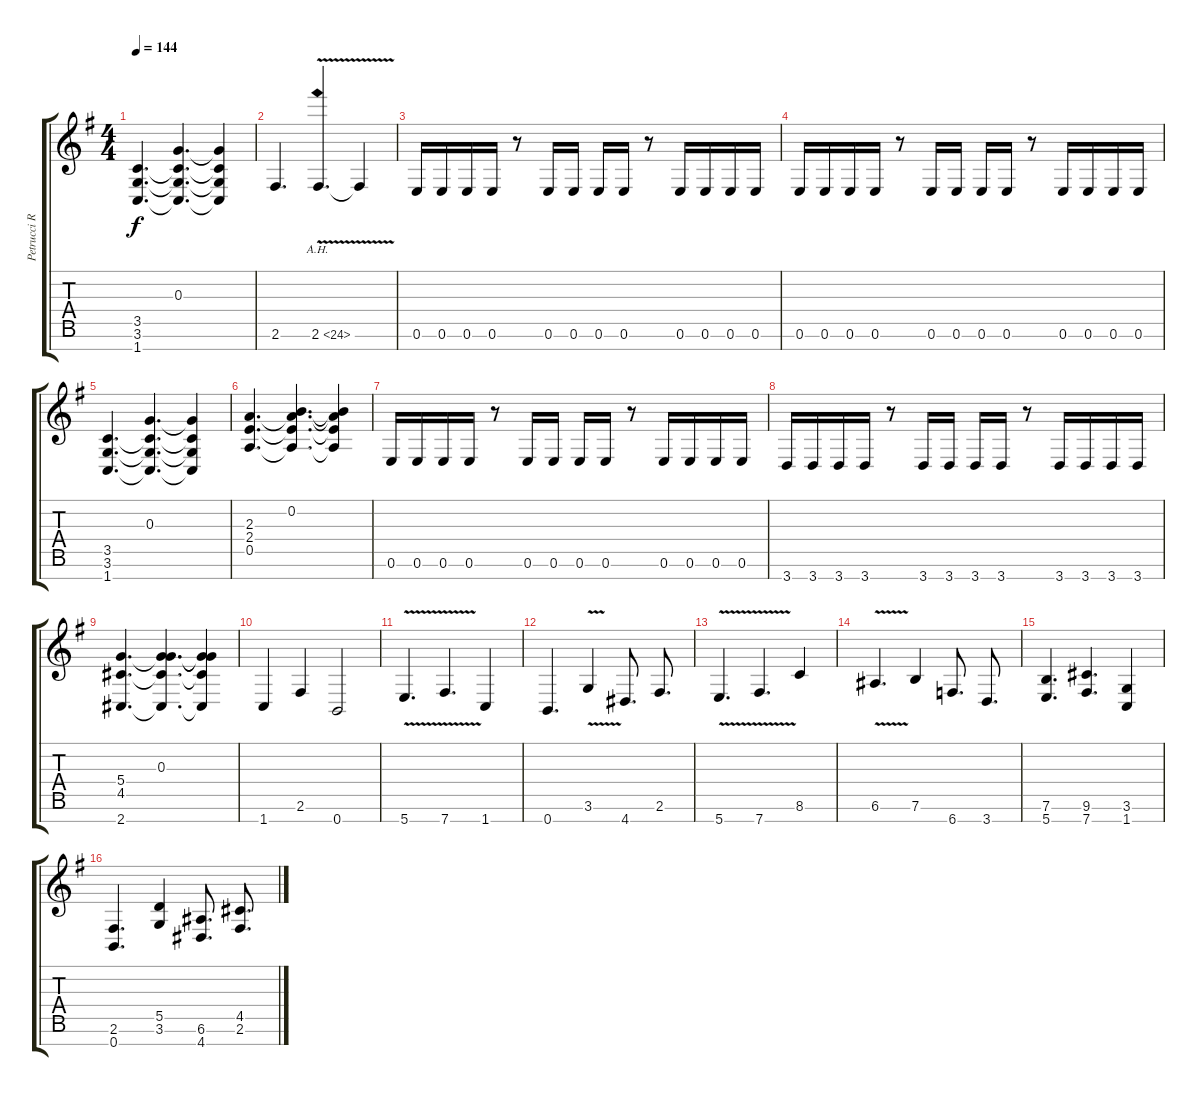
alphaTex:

\track ("Petrucci Rhythm" "Petrucci R") {instrument distortionguitar}
\staff {score tabs}
\tuning (E4 B3 G3 D3 A2 E2 B1) {hide}
\ts (4 4)
\tempo 144
\clef g2
\ks eminor
(3.5 3.6 1.7).4{d dy f} (0.3 3.5{t} 3.6{t} 1.7{t}).4{d} (0.3{t} 3.5{t} 3.6{t} 1.7{t}).4 |
2.6.4{d} 2.6{ah 22 v}.4{d} 2.6{t}.4 |
0.6.16 0.6.16 0.6.16 0.6.16 r.8 0.6.16 0.6.16 0.6.16 0.6.16 r.8 0.6.16 0.6.16 0.6.16 0.6.16 |
0.6.16 0.6.16 0.6.16 0.6.16 r.8 0.6.16 0.6.16 0.6.16 0.6.16 r.8 0.6.16 0.6.16 0.6.16 0.6.16 |
(3.5 3.6 1.7).4{d} (0.3 3.5{t} 3.6{t} 1.7{t}).4{d} (0.3{t} 3.5{t} 3.6{t} 1.7{t}).4 |
(2.3 2.4 0.5).4{d} (0.2 2.3{t} 2.4{t} 0.5{t}).4{d} (0.2{t} 2.3{t} 2.4{t} 0.5{t}).4 |
0.6.16 0.6.16 0.6.16 0.6.16 r.8 0.6.16 0.6.16 0.6.16 0.6.16 r.8 0.6.16 0.6.16 0.6.16 0.6.16 |
3.7.16 3.7.16 3.7.16 3.7.16 r.8 3.7.16 3.7.16 3.7.16 3.7.16 r.8 3.7.16 3.7.16 3.7.16 3.7.16 |
(5.4 4.5 2.7).4{d} (0.3 5.4{t} 4.5{t} 2.7{t}).4{d} (0.3{t} 5.4{t} 4.5{t} 2.7{t}).4 |
1.7.4 2.6.4 0.7.2 |
5.7{v}.4{d} 7.7{v}.4{d} 1.7.4 |
0.7.4{d} 3.6{v}.4 4.7.8{d} 2.6.8{d} |
5.7{v}.4{d} 7.7{v}.4{d} 8.6.4 |
6.6{v}.4{d} 7.6.4 6.7.8{d} 3.7.8{d} |
(7.6 5.7).4{d} (9.6 7.7).4{d} (3.6 1.7).4 |
(2.6 0.7).4{d} (5.5 3.6).4 (6.6 4.7).8{d} (4.5 2.6).8{d}
